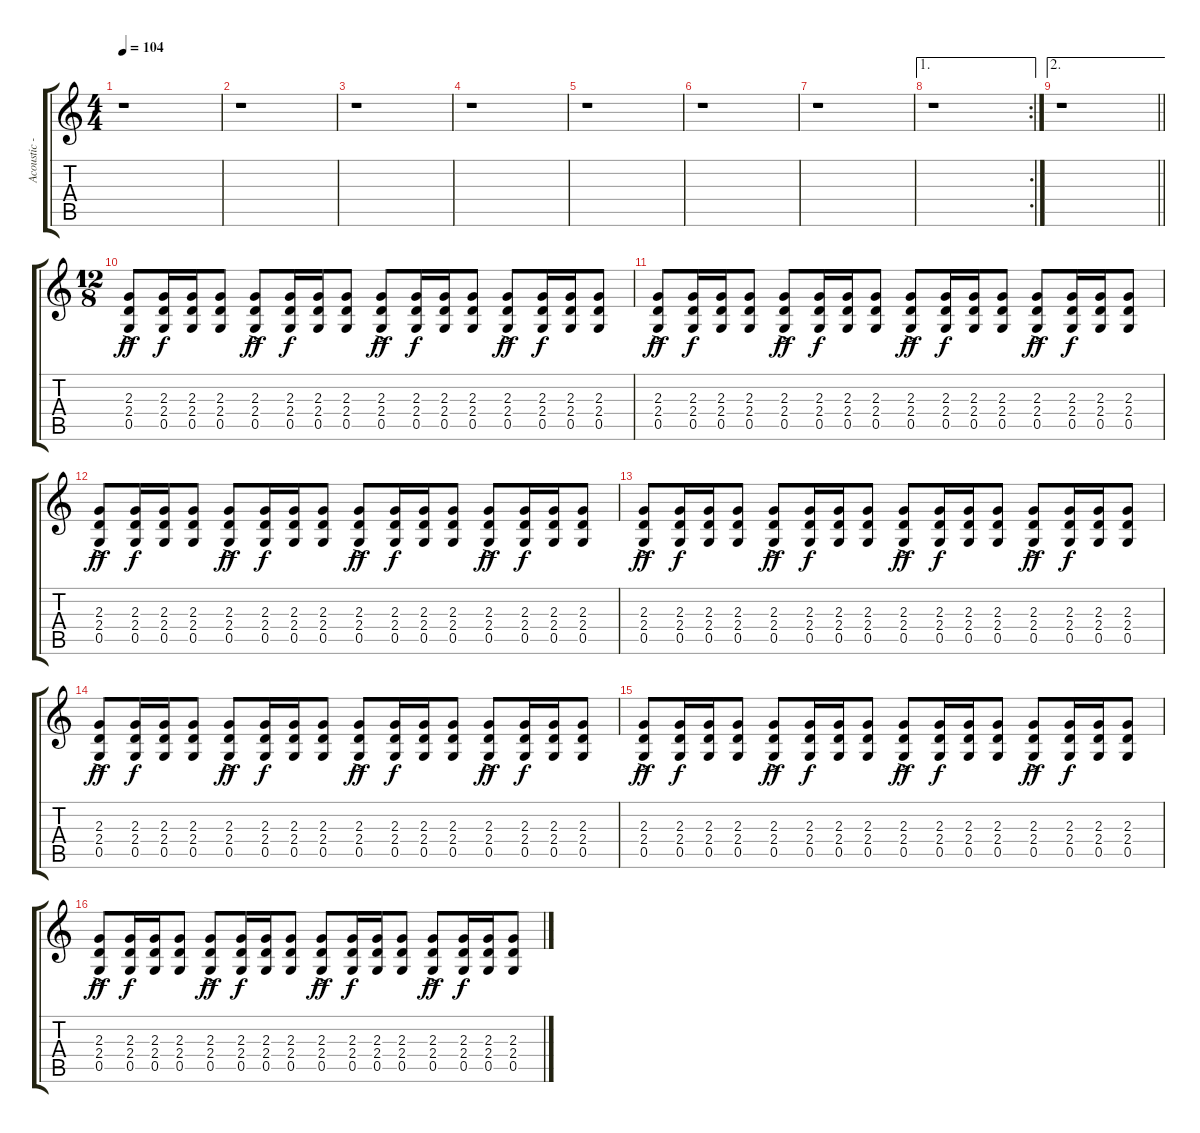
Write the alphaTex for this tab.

\track ("Acoustic - 12 string" "Acoustic -") {instrument acousticguitarsteel}
\staff {score tabs}
\tuning (D4 A3 F3 C3 G2 D2) {hide}
\ts (4 4)
\tempo 104
\clef g2
\ks c
r.1{dy f} |
r.1 |
r.1 |
r.1 |
r.1 |
r.1 |
r.1 |
\ae 1
\rc 2
r.1 |
\ae 2
\barLineRight lightlight
r.1 |
\ts (12 8)
(2.3 2.4 0.5{ac}).8{dy ff} (2.3 2.4 0.5).16{dy f} (2.3 2.4 0.5).16 (2.3 2.4 0.5).8 (2.3 2.4 0.5{ac}).8{dy ff} (2.3 2.4 0.5).16{dy f} (2.3 2.4 0.5).16 (2.3 2.4 0.5).8 (2.3 2.4 0.5{ac}).8{dy ff} (2.3 2.4 0.5).16{dy f} (2.3 2.4 0.5).16 (2.3 2.4 0.5).8 (2.3 2.4 0.5{ac}).8{dy ff} (2.3 2.4 0.5).16{dy f} (2.3 2.4 0.5).16 (2.3 2.4 0.5).8 |
(2.3 2.4 0.5{ac}).8{dy ff} (2.3 2.4 0.5).16{dy f} (2.3 2.4 0.5).16 (2.3 2.4 0.5).8 (2.3 2.4 0.5{ac}).8{dy ff} (2.3 2.4 0.5).16{dy f} (2.3 2.4 0.5).16 (2.3 2.4 0.5).8 (2.3 2.4 0.5{ac}).8{dy ff} (2.3 2.4 0.5).16{dy f} (2.3 2.4 0.5).16 (2.3 2.4 0.5).8 (2.3 2.4 0.5{ac}).8{dy ff} (2.3 2.4 0.5).16{dy f} (2.3 2.4 0.5).16 (2.3 2.4 0.5).8 |
(2.3 2.4 0.5{ac}).8{dy ff} (2.3 2.4 0.5).16{dy f} (2.3 2.4 0.5).16 (2.3 2.4 0.5).8 (2.3 2.4 0.5{ac}).8{dy ff} (2.3 2.4 0.5).16{dy f} (2.3 2.4 0.5).16 (2.3 2.4 0.5).8 (2.3 2.4 0.5{ac}).8{dy ff} (2.3 2.4 0.5).16{dy f} (2.3 2.4 0.5).16 (2.3 2.4 0.5).8 (2.3 2.4 0.5{ac}).8{dy ff} (2.3 2.4 0.5).16{dy f} (2.3 2.4 0.5).16 (2.3 2.4 0.5).8 |
(2.3 2.4 0.5{ac}).8{dy ff} (2.3 2.4 0.5).16{dy f} (2.3 2.4 0.5).16 (2.3 2.4 0.5).8 (2.3 2.4 0.5{ac}).8{dy ff} (2.3 2.4 0.5).16{dy f} (2.3 2.4 0.5).16 (2.3 2.4 0.5).8 (2.3 2.4 0.5{ac}).8{dy ff} (2.3 2.4 0.5).16{dy f} (2.3 2.4 0.5).16 (2.3 2.4 0.5).8 (2.3 2.4 0.5{ac}).8{dy ff} (2.3 2.4 0.5).16{dy f} (2.3 2.4 0.5).16 (2.3 2.4 0.5).8 |
(2.3 2.4 0.5{ac}).8{dy ff} (2.3 2.4 0.5).16{dy f} (2.3 2.4 0.5).16 (2.3 2.4 0.5).8 (2.3 2.4 0.5{ac}).8{dy ff} (2.3 2.4 0.5).16{dy f} (2.3 2.4 0.5).16 (2.3 2.4 0.5).8 (2.3 2.4 0.5{ac}).8{dy ff} (2.3 2.4 0.5).16{dy f} (2.3 2.4 0.5).16 (2.3 2.4 0.5).8 (2.3 2.4 0.5{ac}).8{dy ff} (2.3 2.4 0.5).16{dy f} (2.3 2.4 0.5).16 (2.3 2.4 0.5).8 |
(2.3 2.4 0.5{ac}).8{dy ff} (2.3 2.4 0.5).16{dy f} (2.3 2.4 0.5).16 (2.3 2.4 0.5).8 (2.3 2.4 0.5{ac}).8{dy ff} (2.3 2.4 0.5).16{dy f} (2.3 2.4 0.5).16 (2.3 2.4 0.5).8 (2.3 2.4 0.5{ac}).8{dy ff} (2.3 2.4 0.5).16{dy f} (2.3 2.4 0.5).16 (2.3 2.4 0.5).8 (2.3 2.4 0.5{ac}).8{dy ff} (2.3 2.4 0.5).16{dy f} (2.3 2.4 0.5).16 (2.3 2.4 0.5).8 |
(2.3 2.4 0.5{ac}).8{dy ff} (2.3 2.4 0.5).16{dy f} (2.3 2.4 0.5).16 (2.3 2.4 0.5).8 (2.3 2.4 0.5{ac}).8{dy ff} (2.3 2.4 0.5).16{dy f} (2.3 2.4 0.5).16 (2.3 2.4 0.5).8 (2.3 2.4 0.5{ac}).8{dy ff} (2.3 2.4 0.5).16{dy f} (2.3 2.4 0.5).16 (2.3 2.4 0.5).8 (2.3 2.4 0.5{ac}).8{dy ff} (2.3 2.4 0.5).16{dy f} (2.3 2.4 0.5).16 (2.3 2.4 0.5).8
